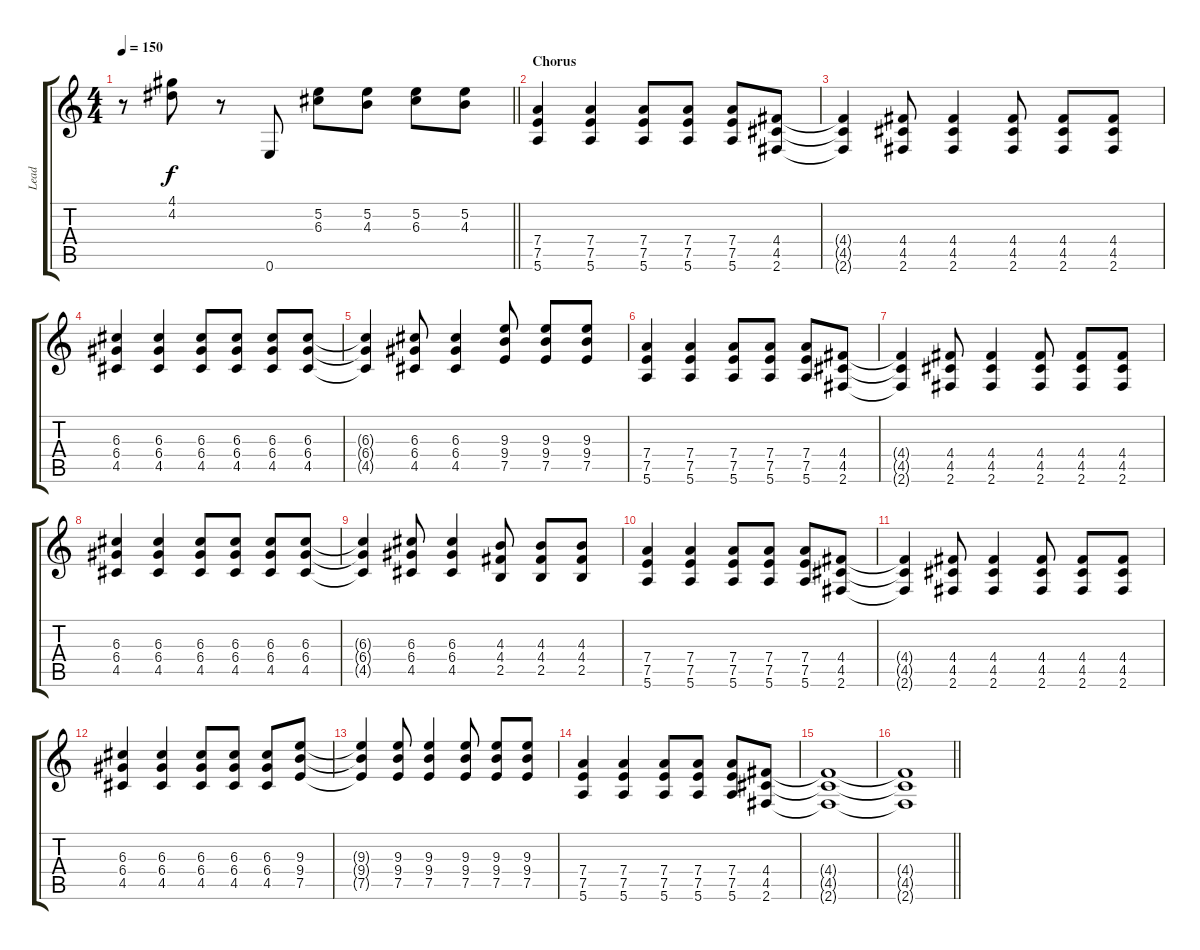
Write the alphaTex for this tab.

\track ("Lead " "Lead ") {instrument overdrivenguitar}
\staff {score tabs}
\tuning (E4 B3 G3 D3 A2 E2) {hide}
\ts (4 4)
\tempo 150
\clef g2
\barLineRight lightlight
\ks c
r.8{dy f} (4.1 4.2).8 r.8 0.6.8 (5.2 6.3).8 (5.2 4.3).8 (5.2 6.3).8 (5.2 4.3).8 |
\section ("" "Chorus")
(7.4 7.5 5.6).4 (7.4 7.5 5.6).4 (7.4 7.5 5.6).8 (7.4 7.5 5.6).8 (7.4 7.5 5.6).8 (4.4 4.5 2.6).8 |
(4.4{t} 4.5{t} 2.6{t}).4 (4.4 4.5 2.6).8 (4.4 4.5 2.6).4 (4.4 4.5 2.6).8 (4.4 4.5 2.6).8 (4.4 4.5 2.6).8 |
(6.3 6.4 4.5).4 (6.3 6.4 4.5).4 (6.3 6.4 4.5).8 (6.3 6.4 4.5).8 (6.3 6.4 4.5).8 (6.3 6.4 4.5).8 |
(6.3{t} 6.4{t} 4.5{t}).4 (6.3 6.4 4.5).8 (6.3 6.4 4.5).4 (9.3 9.4 7.5).8 (9.3 9.4 7.5).8 (9.3 9.4 7.5).8 |
(7.4 7.5 5.6).4 (7.4 7.5 5.6).4 (7.4 7.5 5.6).8 (7.4 7.5 5.6).8 (7.4 7.5 5.6).8 (4.4 4.5 2.6).8 |
(4.4{t} 4.5{t} 2.6{t}).4 (4.4 4.5 2.6).8 (4.4 4.5 2.6).4 (4.4 4.5 2.6).8 (4.4 4.5 2.6).8 (4.4 4.5 2.6).8 |
(6.3 6.4 4.5).4 (6.3 6.4 4.5).4 (6.3 6.4 4.5).8 (6.3 6.4 4.5).8 (6.3 6.4 4.5).8 (6.3 6.4 4.5).8 |
(6.3{t} 6.4{t} 4.5{t}).4 (6.3 6.4 4.5).8 (6.3 6.4 4.5).4 (4.3 4.4 2.5).8 (4.3 4.4 2.5).8 (4.3 4.4 2.5).8 |
(7.4 7.5 5.6).4 (7.4 7.5 5.6).4 (7.4 7.5 5.6).8 (7.4 7.5 5.6).8 (7.4 7.5 5.6).8 (4.4 4.5 2.6).8 |
(4.4{t} 4.5{t} 2.6{t}).4 (4.4 4.5 2.6).8 (4.4 4.5 2.6).4 (4.4 4.5 2.6).8 (4.4 4.5 2.6).8 (4.4 4.5 2.6).8 |
(6.3 6.4 4.5).4 (6.3 6.4 4.5).4 (6.3 6.4 4.5).8 (6.3 6.4 4.5).8 (6.3 6.4 4.5).8 (9.3 9.4 7.5).8 |
(9.3{t} 9.4{t} 7.5{t}).4 (9.3 9.4 7.5).8 (9.3 9.4 7.5).4 (9.3 9.4 7.5).8 (9.3 9.4 7.5).8 (9.3 9.4 7.5).8 |
(7.4 7.5 5.6).4 (7.4 7.5 5.6).4 (7.4 7.5 5.6).8 (7.4 7.5 5.6).8 (7.4 7.5 5.6).8 (4.4 4.5 2.6).8 |
(4.4{t} 4.5{t} 2.6{t}).1 |
\barLineRight lightlight
(4.4{t} 4.5{t} 2.6{t}).1
